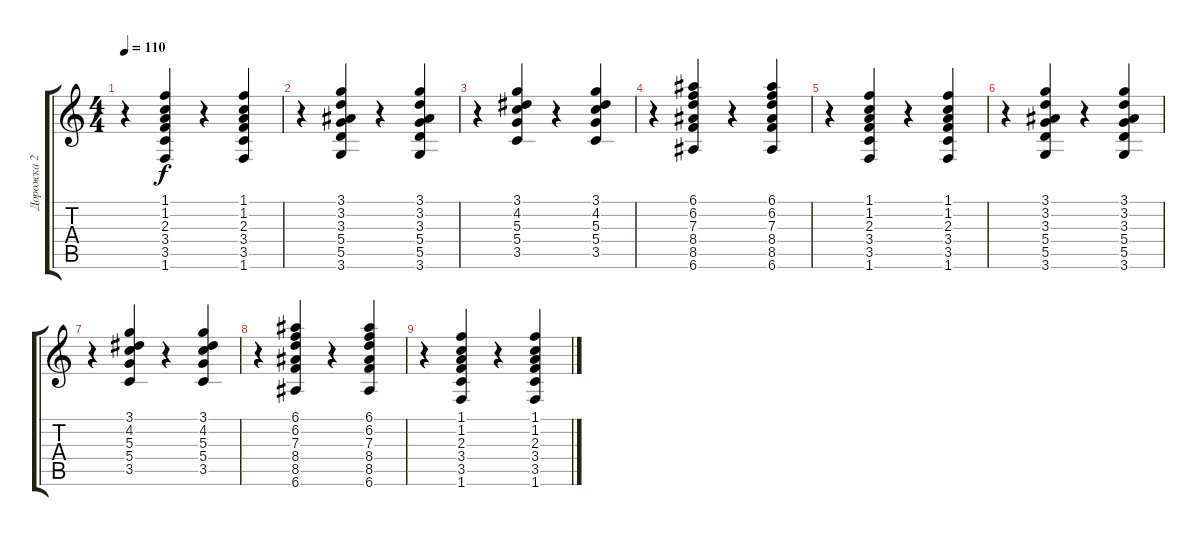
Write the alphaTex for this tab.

\track ("Дорожка 2" "Дорожка 2") {instrument acousticguitarsteel}
\staff {score tabs}
\tuning (E4 B3 G3 D3 A2 E2) {hide}
\ts (4 4)
\tempo 110
\clef g2
\ks c
r.4{dy f} (1.1 1.2 2.3 3.4 3.5 1.6).4 r.4 (1.1 1.2 2.3 3.4 3.5 1.6).4 |
r.4 (3.1 3.2 3.3 5.4 5.5 3.6).4 r.4 (3.1 3.2 3.3 5.4 5.5 3.6).4 |
r.4 (3.1 4.2 5.3 5.4 3.5).4 r.4 (3.1 4.2 5.3 5.4 3.5).4 |
r.4 (6.1 6.2 7.3 8.4 8.5 6.6).4 r.4 (6.1 6.2 7.3 8.4 8.5 6.6).4 |
r.4 (1.1 1.2 2.3 3.4 3.5 1.6).4 r.4 (1.1 1.2 2.3 3.4 3.5 1.6).4 |
r.4 (3.1 3.2 3.3 5.4 5.5 3.6).4 r.4 (3.1 3.2 3.3 5.4 5.5 3.6).4 |
r.4 (3.1 4.2 5.3 5.4 3.5).4 r.4 (3.1 4.2 5.3 5.4 3.5).4 |
r.4 (6.1 6.2 7.3 8.4 8.5 6.6).4 r.4 (6.1 6.2 7.3 8.4 8.5 6.6).4 |
r.4 (1.1 1.2 2.3 3.4 3.5 1.6).4 r.4 (1.1 1.2 2.3 3.4 3.5 1.6).4
